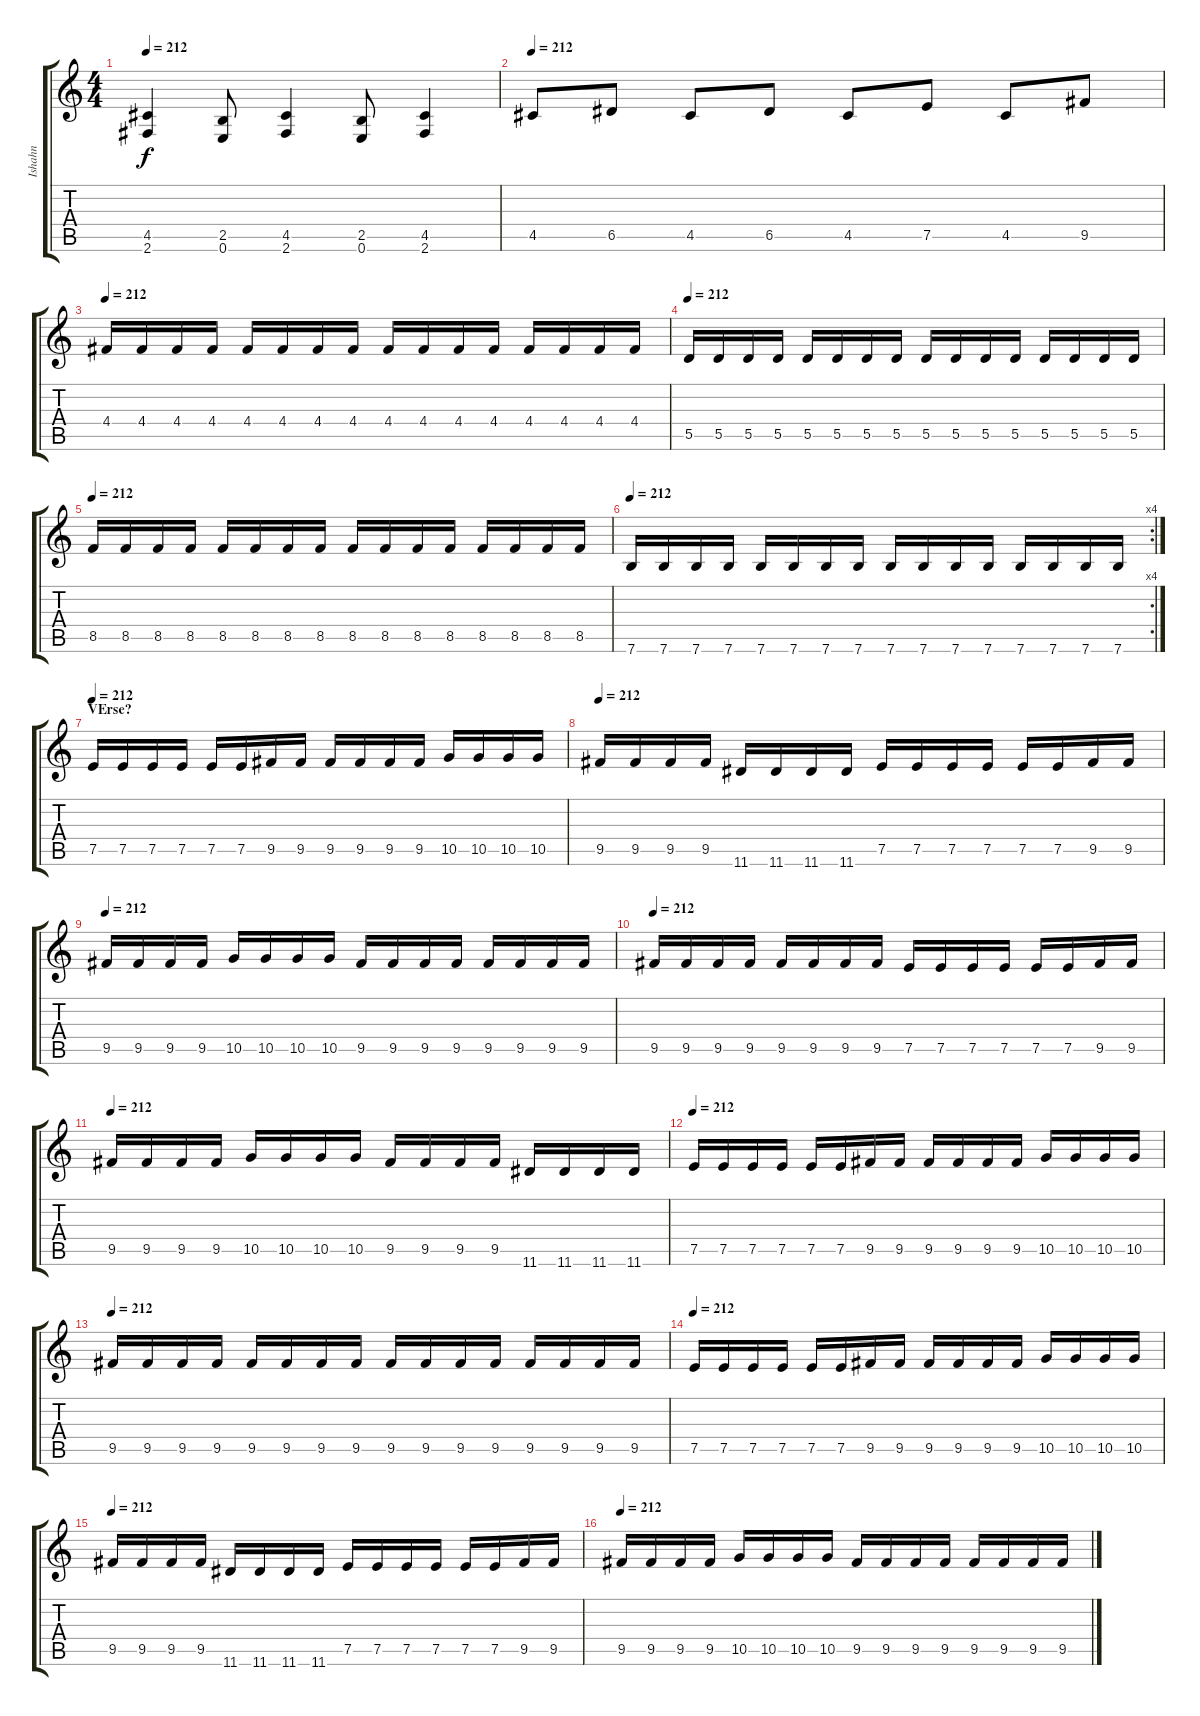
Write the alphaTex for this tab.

\track ("Ishahn" "Ishahn") {instrument distortionguitar}
\staff {score tabs}
\tuning (E4 B3 G3 D3 A2 E2) {hide}
\ts (4 4)
\tempo 212
\clef g2
\ks c
(4.5 2.6).4{dy f} (2.5 0.6).8 (4.5 2.6).4 (2.5 0.6).8 (4.5 2.6).4 |
\tempo 212
4.5.8 6.5.8 4.5.8 6.5.8 4.5.8 7.5.8 4.5.8 9.5.8 |
\tempo 212
4.4.16 4.4.16 4.4.16 4.4.16 4.4.16 4.4.16 4.4.16 4.4.16 4.4.16 4.4.16 4.4.16 4.4.16 4.4.16 4.4.16 4.4.16 4.4.16 |
\tempo 212
5.5.16 5.5.16 5.5.16 5.5.16 5.5.16 5.5.16 5.5.16 5.5.16 5.5.16 5.5.16 5.5.16 5.5.16 5.5.16 5.5.16 5.5.16 5.5.16 |
\tempo 212
8.5.16 8.5.16 8.5.16 8.5.16 8.5.16 8.5.16 8.5.16 8.5.16 8.5.16 8.5.16 8.5.16 8.5.16 8.5.16 8.5.16 8.5.16 8.5.16 |
\rc 4
\tempo 212
7.6.16 7.6.16 7.6.16 7.6.16 7.6.16 7.6.16 7.6.16 7.6.16 7.6.16 7.6.16 7.6.16 7.6.16 7.6.16 7.6.16 7.6.16 7.6.16 |
\section ("" "VErse?")
\tempo 212
7.5.16 7.5.16 7.5.16 7.5.16 7.5.16 7.5.16 9.5.16 9.5.16 9.5.16 9.5.16 9.5.16 9.5.16 10.5.16 10.5.16 10.5.16 10.5.16 |
\tempo 212
9.5.16 9.5.16 9.5.16 9.5.16 11.6.16 11.6.16 11.6.16 11.6.16 7.5.16 7.5.16 7.5.16 7.5.16 7.5.16 7.5.16 9.5.16 9.5.16 |
\tempo 212
9.5.16 9.5.16 9.5.16 9.5.16 10.5.16 10.5.16 10.5.16 10.5.16 9.5.16 9.5.16 9.5.16 9.5.16 9.5.16 9.5.16 9.5.16 9.5.16 |
\tempo 212
9.5.16 9.5.16 9.5.16 9.5.16 9.5.16 9.5.16 9.5.16 9.5.16 7.5.16 7.5.16 7.5.16 7.5.16 7.5.16 7.5.16 9.5.16 9.5.16 |
\tempo 212
9.5.16 9.5.16 9.5.16 9.5.16 10.5.16 10.5.16 10.5.16 10.5.16 9.5.16 9.5.16 9.5.16 9.5.16 11.6.16 11.6.16 11.6.16 11.6.16 |
\tempo 212
7.5.16 7.5.16 7.5.16 7.5.16 7.5.16 7.5.16 9.5.16 9.5.16 9.5.16 9.5.16 9.5.16 9.5.16 10.5.16 10.5.16 10.5.16 10.5.16 |
\tempo 212
9.5.16 9.5.16 9.5.16 9.5.16 9.5.16 9.5.16 9.5.16 9.5.16 9.5.16 9.5.16 9.5.16 9.5.16 9.5.16 9.5.16 9.5.16 9.5.16 |
\tempo 212
7.5.16 7.5.16 7.5.16 7.5.16 7.5.16 7.5.16 9.5.16 9.5.16 9.5.16 9.5.16 9.5.16 9.5.16 10.5.16 10.5.16 10.5.16 10.5.16 |
\tempo 212
9.5.16 9.5.16 9.5.16 9.5.16 11.6.16 11.6.16 11.6.16 11.6.16 7.5.16 7.5.16 7.5.16 7.5.16 7.5.16 7.5.16 9.5.16 9.5.16 |
\tempo 212
9.5.16 9.5.16 9.5.16 9.5.16 10.5.16 10.5.16 10.5.16 10.5.16 9.5.16 9.5.16 9.5.16 9.5.16 9.5.16 9.5.16 9.5.16 9.5.16
